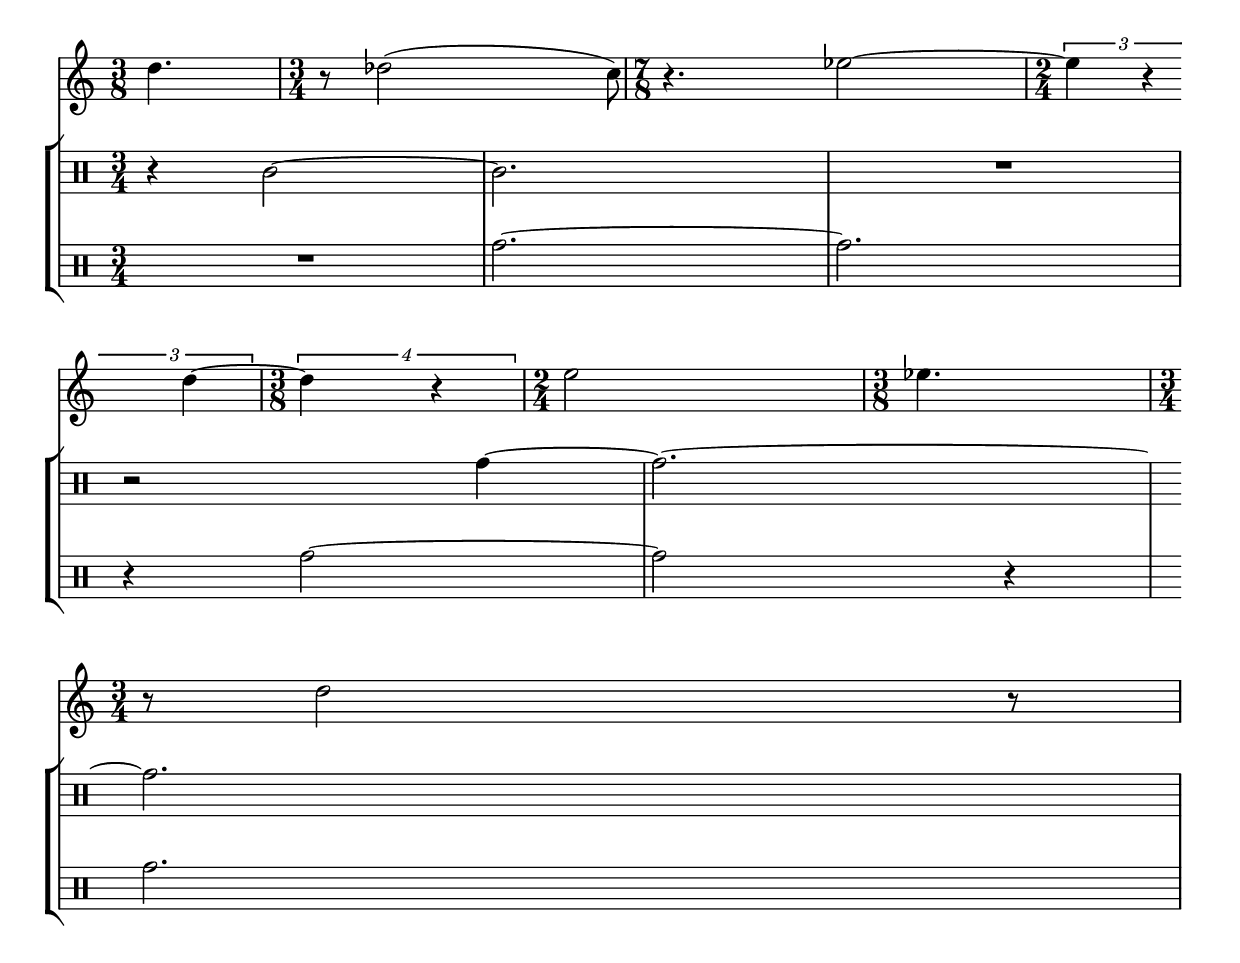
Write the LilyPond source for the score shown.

%% Do not edit this file; it is auto-generated from LSR http://lsr.dsi.unimi.it
%% This file is in the public domain.
\version "2.11.49"

\header {
  lsrtags = "rhythms, percussion"

  texidoc = "
In the following snippet, two parts have a completely different time
signature, yet remain synchronized. The bar lines can no longer be
printed at the @code{Score} level; to allow independent bar lines in
each part, the @code{Barline_engraver} is moved from the @code{Score}
context to the @code{Staff} context. 

"
  doctitle = "Printing music with different time signatures"
} % begin verbatim

\paper {
  indent = #0
  ragged-right = ##t
}

global = { \time 3/4 { s2.*3 } \bar "" \break { s2.*3 } }

\layout {
  \context {
    \Score
    \remove "Timing_translator"
    \remove "Time_signature_engraver"
    \remove "Default_bar_line_engraver"
    \override SpacingSpanner #'uniform-stretching = ##t
    \override SpacingSpanner #'strict-note-spacing = ##t
    proportionalNotationDuration = #(ly:make-moment 1 64)
  }
  \context {
    \Staff
    \consists "Timing_translator"
    \consists "Default_bar_line_engraver"
    \consists "Time_signature_engraver"
  }
  \context {
    \Voice
    \remove "Forbid_line_break_engraver"
    tupletFullLength = ##t
  }
}

Bassklarinette = \new Staff <<
  \global {
    \bar "|"
    \clef treble
    \time 3/8
    d''4.
    
    \bar "|"
    \time 3/4
    r8 des''2( c''8)
    
    \bar "|"
    \time 7/8
    r4. ees''2 ~
    
    \bar "|"
    \time 2/4
    \tupletUp
    \times 2/3 { ees''4 r4 d''4 ~ }
    
    \bar "|"
    \time 3/8
    \tupletUp
    \times 3/4 { d''4 r4 }
    
    \bar "|"
    \time 2/4
    e''2
    
    \bar "|"
    \time 3/8
    es''4.
    
    \bar "|"
    \time 3/4
    r8 d''2 r8
    \bar "|"
  }
>>

Perkussion = \new StaffGroup <<
  \new Staff <<
    \global {
      \bar "|"
      \clef percussion
      \time 3/4
      r4 c'2 ~
      
      \bar "|"
      c'2.
      
      \bar "|"
      R2.
      
      \bar "|"
      r2 g'4 ~
      
      \bar "|"
      g'2. ~
      
      \bar "|"
      g'2.
    }
  >>
  \new Staff <<
    \global {
      \bar "|"
      \clef percussion
      \time 3/4
      R2.
      
      \bar "|"
      g'2. ~
      
      \bar "|"
      g'2.
      
      \bar "|"
      r4 g'2 ~
      
      \bar "|"
      g'2 r4
      
      \bar "|"
      g'2.
    }
  >>
>>

\score {
  <<  \Bassklarinette \Perkussion >>
}
